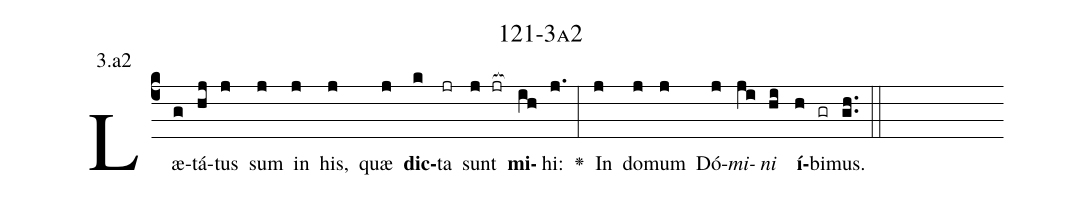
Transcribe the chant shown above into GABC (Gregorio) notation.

name: 121-3a2;
annotation: 3.a2;
%%
(c4)Læ(g)tá(hj)tus(j) sum(j) in(j) his,(j) quæ(j) <b>dic</b>(k)ta(jr) sunt(j jr[ocb:1{]) <b>mi</b>(ih[ocb:0}])hi:(j.) <v>\greheightstar</v>(:) In(j) do(j)mum(j) Dó(j)<i>mi</i>(ji)<i>ni</i>(hi) <b>í</b>(h)bi(gr)mus.(gh..) (::)


%E(j) u(j) o(ji) u(hi) a(h) e.(gh..) (::)
